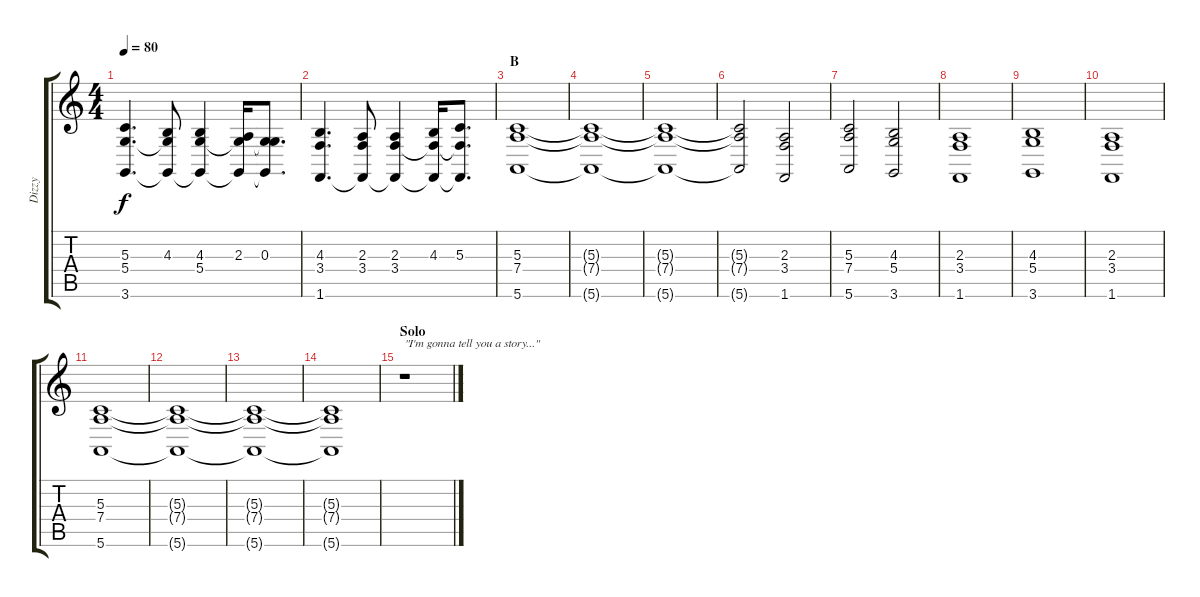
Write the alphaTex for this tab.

\track ("Dizzy" "Dizzy") {instrument frenchhorn}
\staff {score tabs}
\tuning (E4 B3 G3 D3 A2 E2) {hide}
\ts (4 4)
\tempo 80
\clef g2
\ks c
(5.3 5.4 3.6).4{d dy f} (4.3 5.4{t} 3.6{t}).8 (4.3 5.4 3.6{t}).4 (2.3 5.4{t} 3.6{t}).16 (0.3 5.4{t} 3.6{t}).8{d} |
(4.3 3.4 1.6).4{d} (2.3 3.4 1.6{t}).8 (2.3 3.4 1.6{t}).4 (4.3 3.4{t} 1.6{t}).16 (5.3 3.4{t} 1.6{t}).8{d} |
\section ("" "B")
(5.3 7.4 5.6).1 |
(5.3{t} 7.4{t} 5.6{t}).1 |
(5.3{t} 7.4{t} 5.6{t}).1 |
(5.3{t} 7.4{t} 5.6{t}).2 (2.3 3.4 1.6).2 |
(5.3 7.4 5.6).2 (4.3 5.4 3.6).2 |
(2.3 3.4 1.6).1 |
(4.3 5.4 3.6).1 |
(2.3 3.4 1.6).1 |
(5.3 7.4 5.6).1 |
(5.3{t} 7.4{t} 5.6{t}).1 |
(5.3{t} 7.4{t} 5.6{t}).1 |
(5.3{t} 7.4{t} 5.6{t}).1 |
\section ("" "Solo")
r.1{txt "\"I'm gonna tell you a story...\""}
